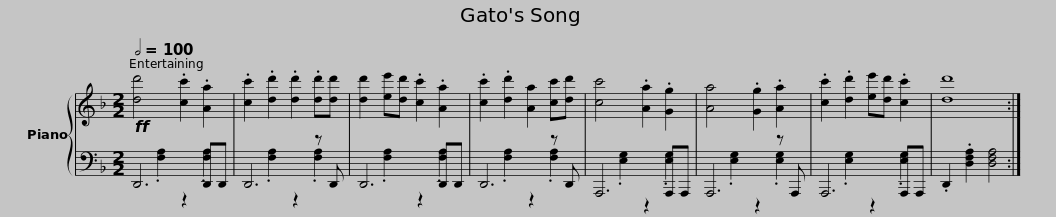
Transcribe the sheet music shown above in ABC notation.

X:1
%%score { 1 | ( 2 3 ) }
L:1/8
Q:1/2=100
M:2/2
I:linebreak $
K:F
V:1 treble
V:2 bass
V:3 bass
V:1
!ff! [dd']4 .[cc']2 .[Aa]2 | .[cc']2 .[dd']2 .[dd']2 .[dd'][dd'] | [dd']2 [ee'][dd'] .[cc']2 .[Aa]2 | .[cc']2 .[dd']2 [Aa]2 [cc'][dd'] |$ [cc']4 .[Aa]2 .[Gg]2 | %5
 [Aa]4 .[Gg]2 .[Aa]2 | .[cc']2 .[dd']2 [ee'][dd'] .[cc']2 | [dd']8 :| %8
V:2
 D,,6 D,,D,, | D,,6 z D,, | D,,6 D,,D,, | D,,6 z D,, |$ A,,,6 A,,,A,,, | %5
 A,,,6 z A,,, | A,,,6 A,,,A,,, | .D,,2 .[D,F,A,]2 [D,F,A,]4 :| %8
V:3
 x2 .[F,A,]2 z2 .[F,A,]2 | x2 .[F,A,]2 z2 .[F,A,]2 | x2 .[F,A,]2 z2 .[F,A,]2 | x2 .[F,A,]2 z2 .[F,A,]2 |$ x2 .[E,G,]2 z2 .[E,G,]2 | %5
 x2 .[E,G,]2 z2 .[E,G,]2 | x2 .[E,G,]2 z2 .[E,G,]2 | x8 :| %8
